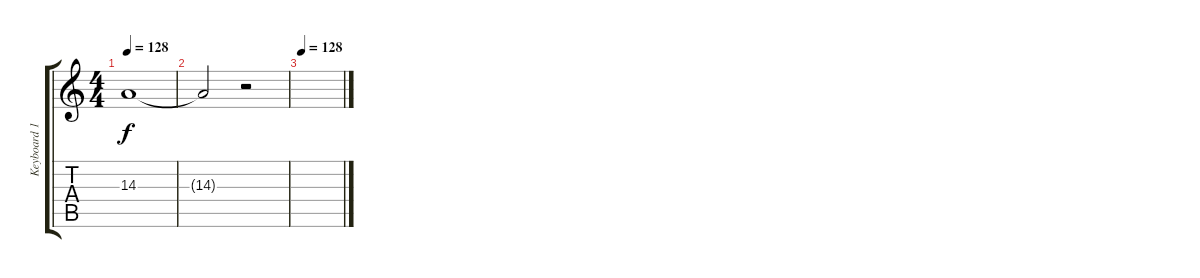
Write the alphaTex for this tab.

\track ("Keyboard 1" "Keyboard 1") {instrument bagpipe}
\staff {score tabs}
\tuning (E4 B3 G3 D3 A2 E2) {hide}
\ts (4 4)
\tempo 128
\clef g2
\ks c
14.3{t}.1{dy f} |
14.3{t}.2 r.2 |
\tempo 128
